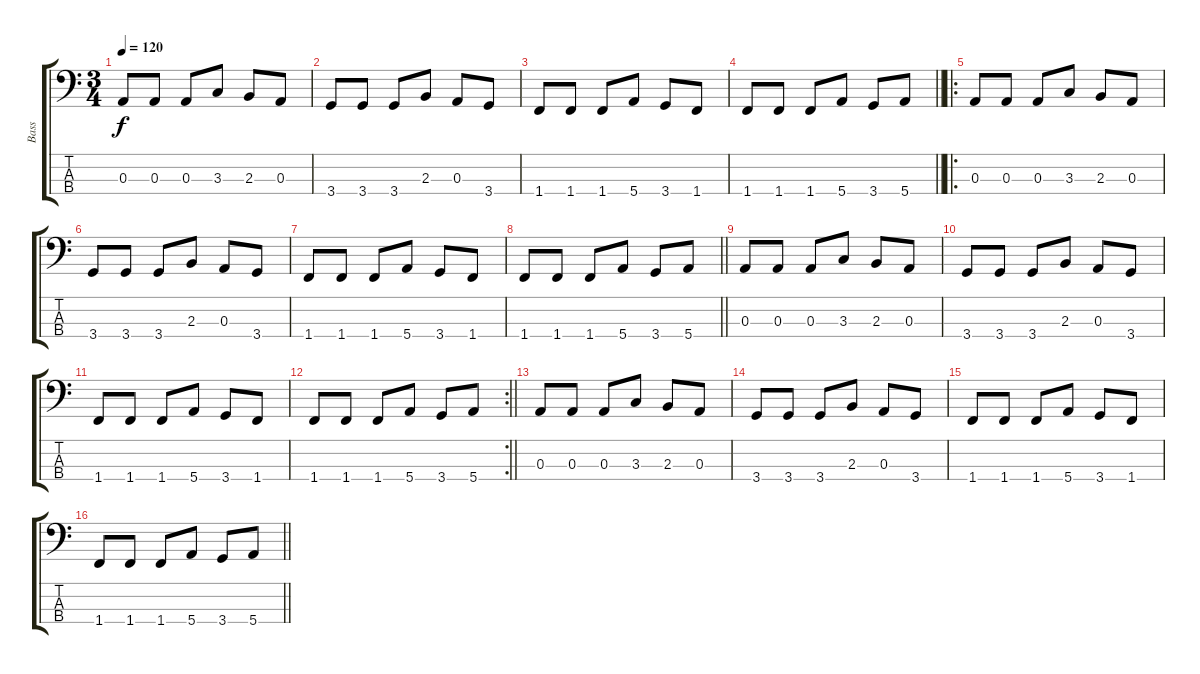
\track ("Bass" "Bass") {instrument electricbassfinger}
\staff {score tabs}
\tuning (G2 D2 A1 E1) {hide}
\ts (3 4)
\tempo 120
\clef f4
\ks c
0.3.8{dy f} 0.3.8 0.3.8 3.3.8 2.3.8 0.3.8 |
3.4.8 3.4.8 3.4.8 2.3.8 0.3.8 3.4.8 |
1.4.8 1.4.8 1.4.8 5.4.8 3.4.8 1.4.8 |
\barLineRight lightlight
1.4.8 1.4.8 1.4.8 5.4.8 3.4.8 5.4.8 |
\ro
0.3.8 0.3.8 0.3.8 3.3.8 2.3.8 0.3.8 |
3.4.8 3.4.8 3.4.8 2.3.8 0.3.8 3.4.8 |
1.4.8 1.4.8 1.4.8 5.4.8 3.4.8 1.4.8 |
\barLineRight lightlight
1.4.8 1.4.8 1.4.8 5.4.8 3.4.8 5.4.8 |
0.3.8 0.3.8 0.3.8 3.3.8 2.3.8 0.3.8 |
3.4.8 3.4.8 3.4.8 2.3.8 0.3.8 3.4.8 |
1.4.8 1.4.8 1.4.8 5.4.8 3.4.8 1.4.8 |
\rc 2
\barLineRight lightlight
1.4.8 1.4.8 1.4.8 5.4.8 3.4.8 5.4.8 |
0.3.8 0.3.8 0.3.8 3.3.8 2.3.8 0.3.8 |
3.4.8 3.4.8 3.4.8 2.3.8 0.3.8 3.4.8 |
1.4.8 1.4.8 1.4.8 5.4.8 3.4.8 1.4.8 |
\barLineRight lightlight
1.4.8 1.4.8 1.4.8 5.4.8 3.4.8 5.4.8
